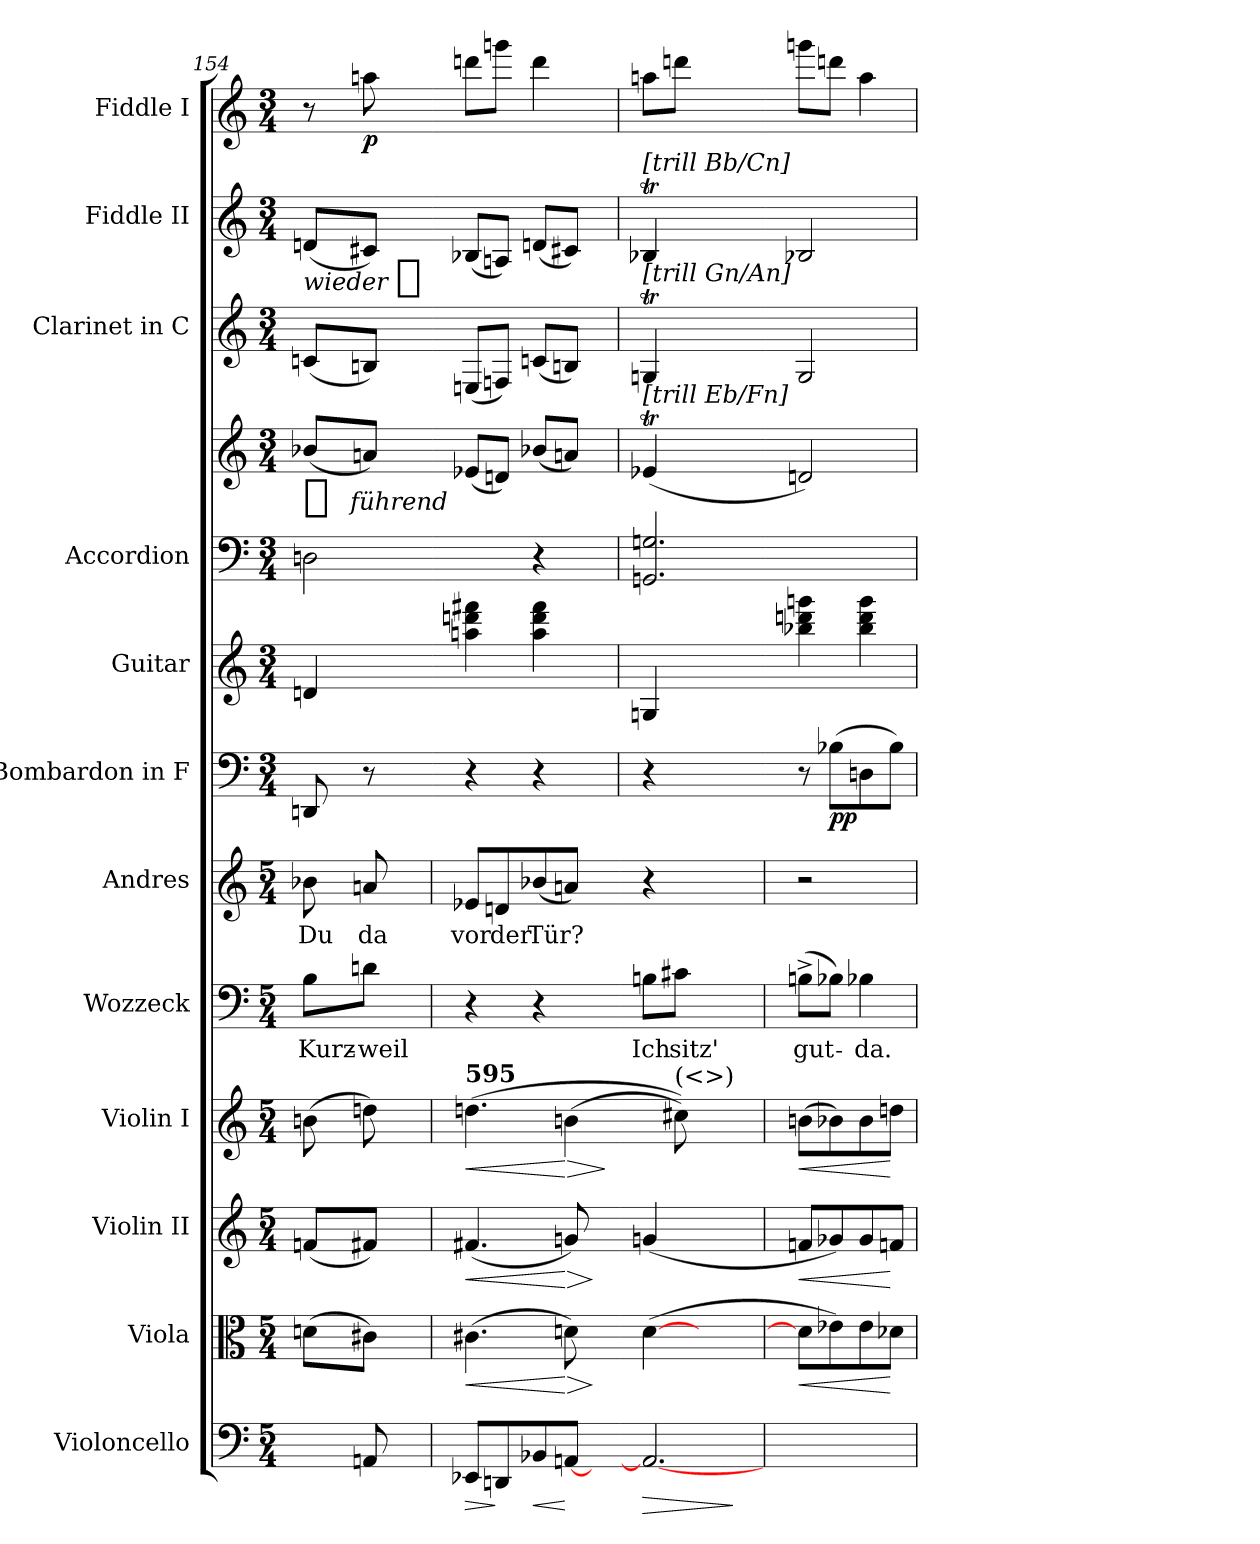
**kern	**dynam	**kern	**dynam	**kern	**dynam	**kern	**dynam	**kern	**text	**kern	**text	**kern	**dynam	**kern	**kern	**kern	**dynam	**kern	**kern	**dynam	**kern	**dynam
*part12	*part12	*part11	*part11	*part10	*part10	*part9	*part9	*part8	*part8	*part7	*part7	*part6	*part6	*part5	*part4	*part4	*part4	*part3	*part2	*part2	*part1	*part1
*staff13	*staff13	*staff12	*staff12	*staff11	*staff11	*staff10	*staff10	*staff9	*staff9	*staff8	*staff8	*staff7	*staff7	*staff6	*staff5	*staff4	*staff4/5	*staff3	*staff2	*staff2	*staff1	*staff1
*I"Violoncello	*	*I"Viola	*	*I"Violin II	*	*I"Violin I	*	*I"Wozzeck	*	*I"Andres	*	*I"Bombardon in F	*	*I"Guitar	*I"Accordion	*	*	*I"Clarinet in C	*I"Fiddle II	*	*I"Fiddle I	*
*I'Vc.	*	*I'Vla.	*	*I'Vln. II	*	*I'Vln. I	*	*I'Woz.	*	*I'And.	*	*	*	*I'Gtr.	*I'Acc	*	*	*I'Cl.	*I'Fid. II	*	*I'Fid. I	*
*clefF4	*	*clefC3	*	*clefG2	*	*clefG2	*	*clefF4	*	*clefG2	*	*clefF4	*	*clefG2	*clefF4	*clefG2	*	*clefG2	*clefG2	*	*clefG2	*
*	*	*	*	*	*	*	*	*	*	*ITrd7c12	*	*ITrd4c7	*	*ITrd7c12	*	*	*	*	*	*	*	*
*k[]	*	*k[]	*	*k[]	*	*k[]	*	*k[]	*	*k[]	*	*	*	*k[]	*k[]	*k[]	*	*k[]	*k[]	*	*k[]	*
*M5/4	*	*M5/4	*	*M5/4	*	*M5/4	*	*M5/4	*	*M5/4	*	*M3/4	*	*M3/4	*M3/4	*M3/4	*	*M3/4	*M3/4	*	*M3/4	*
=154	=154	=154	=154	=154	=154	=154	=154	=154	=154	=154	=154	=154	=154	=154	=154	=154	=154	=154	=154	=154	=154	=154
!	!	!	!	!	!	!	!	!	!	!	!	!	!	!	!	!	!LO:DY:t=%s führend	!	!	!LO:DY:t=wieder %s	!	!
8ryy	.	(8dnL	.	(8fnL	.	(8bn	.	8B\L	Kurz-	8B-X	Du	8GGGn	.	4Dn	2Dn	(8b-X/L	f	(8cn/L	(8dn/L	p	8r	.
8AAn	.	8c#XJ)	.	8f#XJ)	.	8ddn)	.	8dn\J	weil	8An	da	8r	.	.	.	8an/J)	.	8Bn/J)	8c#X/J)	.	8aan	p
4ryy	.	4ryy	.	4ryy	.	4ryy	.	4ryy	.	4ryy	.	4ryy	.	4ryy	.	4ryy	.	4ryy	4ryy	.	4ryy	.
=	=-	=	=-	=	=-	=	=-	=	=-	=	=-	=-	=-	=-	=-	=-	=-	=-	=-	=-	=-	=-
!	!	!	!	!	!	!LO:TX:a:B:t=595	!	!	!	!	!	!	!	!	!	!	!	!	!	!	!	!
!	!LO:HP:b	!	!LO:HP:b	!	!LO:HP:b	!	!LO:HP:b	!	!	!	!	!	!	!	!	!	!	!	!	!	!	!
8EE-XL	>	(4.c#X	<	(4.f#X	<	(4.ddn	<	4r	.	8E-XL	vor	4r	.	4an 4ddn 4ff#X	4ryy	(8e-X/L	.	(8En/L	(8B-X/L	.	8dddn\L	.
8DDn	]	.	.	.	.	.	.	.	.	8Dn	der	.	.	.	.	8dn/J)	.	8Fn/J)	8An/J)	.	8gggn\J	.
!	!LO:HP:b	!	!	!	!	!	!	!	!	!	!	!	!	!	!	!	!	!	!	!	!	!
8BB-Xi	<	.	.	.	.	.	.	4r	.	(8B-X	Tür?	4r	.	4a 4dd 4ff#	4r	(8b-X/L	.	(8cn/L	(8dn/L	.	4ddd	.
!	!	!	!LO:HP:n=1:b	!	!LO:HP:n=1:b	!	!LO:HP:n=1:b	!	!	!	!	!	!	!	!	!	!	!	!	!	!	!
[8AAnJ	[	8dn)	[ >	8gn)	[ >	(4bn	[ >	.	.	8AnJ)	.	.	.	.	.	8an/J)	.	8Bn/J)	8c#X/J)	.	.	.
8ryy	.	8ryy	]	8ryy	]	.	.	8ryy	.	8ryy	.	8ryy	.	8ryy	8ryy	8ryy	.	8ryy	8ryy	.	8ryy	.
.	.	.	.	.	.	.	]	.	.	.	.	.	.	.	.	.	.	.	.	.	.	.
=155-	=155	=155-	=155	=155-	=155	=155-	=155	=155-	=155	=155-	=155	=155	=155	=155	=155	=155	=155	=155	=155	=155	=155	=155
!	!	!	!	!	!	!	!	!	!	!	!	!	!	!	!	!	!	!	!LO:TX:a:t=[trill Bb/Cn]	!	!	!
!	!	!	!	!	!	!	!	!	!	!	!	!	!	!	!	!	!	!LO:TX:a:t=[trill Gn/An]	!	!	!	!
!	!	!	!	!	!	!	!	!	!	!	!	!	!	!	!	!LO:TX:a:t=[trill Eb/Fn]	!	!	!	!	!	!
!	!LO:HP:b	!	!	!	!	!	!	!	!	!	!	!	!	!	!	!	!	!	!	!	!	!
2.AA_	>	([4d	.	(4gn	.	8ryy	.	8Bn\L	Ich	4r	.	4r	.	4GGn	2.GGn 2.Gn!	(4e-XT	.	4GnT	4B-XT	.	8aan\L	.
!	!	!	!	!	!	!LO:TX:a:t=(<>)	!	!	!	!	!	!	!	!	!	!	!	!	!	!	!	!
.	.	.	.	.	.	8cc#X))	.	8c#X\J	sitz'	.	.	.	.	.	.	.	.	.	.	.	8dddn\J	.
.	.	2ryy	.	2ryy	.	2ryy	.	2ryy	.	2ryy	.	2ryy	.	2ryy	.	2ryy	.	2ryy	2ryy	.	2ryy	.
.	]	.	.	.	.	.	.	.	.	.	.	.	.	.	.	.	.	.	.	.	.	.
=	=-	=	=-	=	=-	=	=-	=	=-	=	=-	=-	=-	=-	=-	=-	=-	=-	=-	=-	=-	=-
!	!	!	!LO:HP:b	!	!LO:HP:b	!	!LO:HP:b	!	!	!	!	!	!	!	!	!	!	!	!	!	!	!
2ryy	.	8dL]	<	8fnL	<	(8bnL	<	(8Bn^\L	gut-	2r	.	8r	.	4b-X 4ddn 4ggn	2ryy	2dn)	.	2G	2B-X	.	8gggn\L	.
.	.	8e-X)	.	8g-X)	.	8b-X)	.	8B-X\J)	.	.	.	(8E-XL	pp	.	.	.	.	.	.	.	8dddn\J	.
.	.	8e-i	.	8g-i	.	8b-i	.	4B-X	da.	.	.	8GGn	.	4b- 4dd 4gg	.	.	.	.	.	.	4aa	.
.	.	8d-XJ	[	8fnJ	[	8ddnJ	[	.	.	.	.	8E-J)	.	.	.	.	.	.	.	.	.	.
=	=	=	=	=	=	=	=	=	=	=	=	=	=	=	=	=	=	=	=	=	=	=
*-	*-	*-	*-	*-	*-	*-	*-	*-	*-	*-	*-	*-	*-	*-	*-	*-	*-	*-	*-	*-	*-	*-
